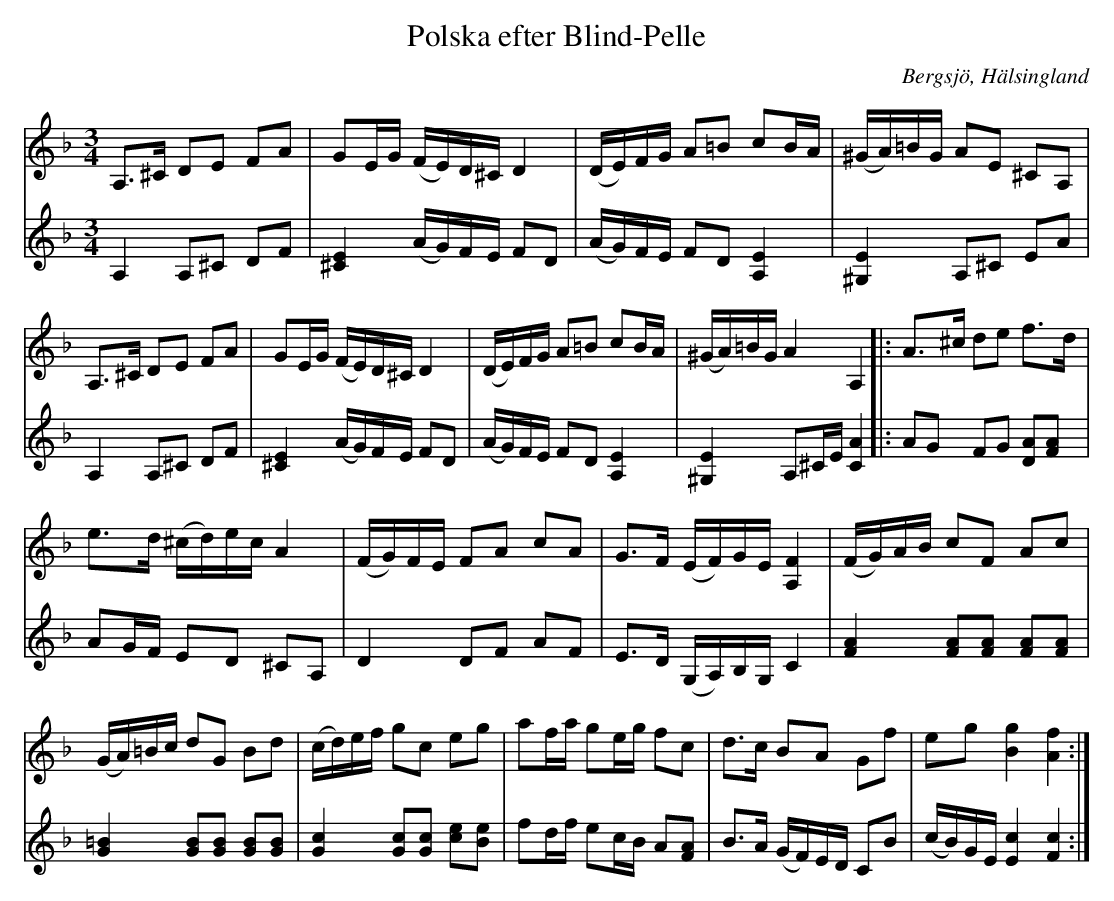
X:1
T:Polska efter Blind-Pelle
O:Bergsjö, Hälsingland
L:1/16
M:3/4
K:F
V:1
A,3^C D2E2 F2A2 | G2EG (FE)D^C D4 | (DE)FG A2=B2 c2BA | (^GA)=BG A2E2 ^C2A,2 |
A,3^C D2E2 F2A2 | G2EG (FE)D^C D4 | (DE)FG A2=B2 c2BA | (^GA)=BG A4 A,4 |: A3^c d2e2 f3d |
e3d (^cd)ec A4 | (FG)FE F2A2 c2A2 | G3F (EF)GE [A,4F4] | (FG)AB c2F2 A2c2 |
(GA)=Bc d2G2 B2d2 | (cd)ef g2c2 e2g2 | a2fa g2eg f2c2 | d3c B2A2 G2f2 | e2g2 [g4B4] [f4A4] :|
V:2
A,4 A,2^C2 D2F2 | [^C4E4] (AG)FE F2D2 | (AG)FE F2D2 [A,4E4] | [^G,4E4] A,2^C2 E2A2 |
A,4 A,2^C2 D2F2 | [^C4E4] (AG)FE F2D2 | (AG)FE F2D2 [A,4E4] | [^G,4E4] A,2^CE [C4A4] |: A2G2 F2G2 [A2D2][F2A2] |
A2GF E2D2 ^C2A,2 | D4 D2F2 A2F2 | E3D (G,A,)B,G, C4 | [F4A4] [F2A2][F2A2] [F2A2][F2A2] |
[G4=B4] [G2B2][G2B2] [G2B2][G2B2] | [G4c4] [G2c2][G2c2] [e2c2][e2B2] | f2df e2cB A2[A2F2] | B3A (GF)ED C2B2 | (cB)GE [c4E4] [c4F4] :|
